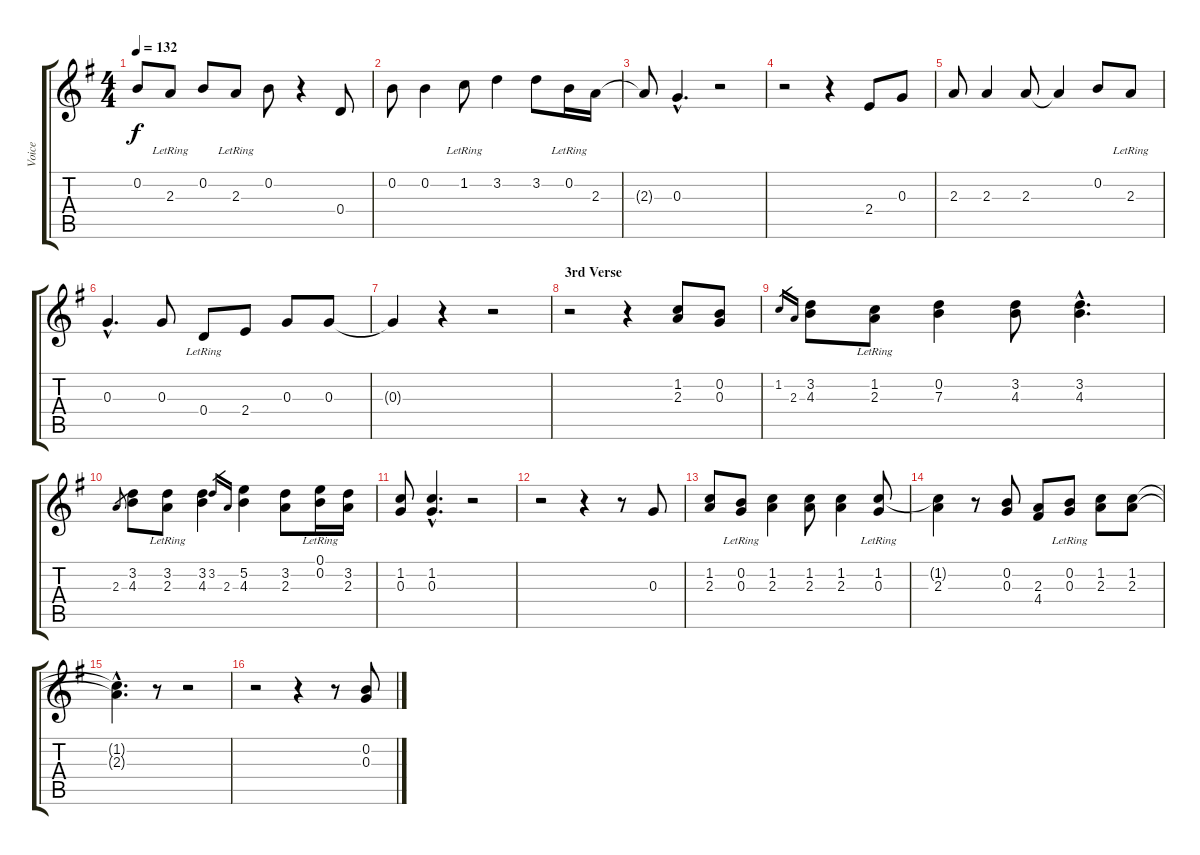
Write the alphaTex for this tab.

\track ("Voice" "Voice") {instrument electricguitarjazz}
\staff {score tabs}
\tuning (E4 B3 G3 D3 A2 E2) {hide}
\ts (4 4)
\tempo 132
\clef g2
\ks g
0.2.8{dy f} 2.3{lr}.8 0.2.8 2.3{lr}.8 0.2.8 r.4 0.4.8 |
0.2.8 0.2.4 1.2{lr}.8 3.2.4 3.2.8 0.2{lr}.16 2.3.16 |
2.3{t}.8 0.3{hac}.4{d} r.2 |
r.2 r.4 2.4.8 0.3.8 |
2.3.8 2.3.4 2.3.8 2.3{t}.4 0.2.8 2.3{lr}.8 |
0.3{hac}.4{d} 0.3.8 0.4{lr}.8 2.4.8 0.3.8 0.3.8 |
0.3{t}.4 r.4 r.2 |
\section ("" "3rd Verse")
r.2 r.4 (1.2 2.3).8 (0.2 0.3).8 |
1.2.16{gr} 2.3.16{gr} (3.2 4.3).8 (1.2{lr} 2.3{lr}).8 (0.2 7.3).4 (3.2 4.3).8 (3.2{hac} 4.3{hac}).4{d} |
2.3.8{gr} (3.2 4.3).8 (3.2{lr} 2.3{lr}).8 (3.2 4.3).4 3.2.16{gr} 2.3.16{gr} (5.2 4.3).4 (3.2 2.3).8 (0.1{lr} 0.2{lr}).16 (3.2 2.3).16 |
(1.2 0.3).8 (1.2{hac} 0.3{hac}).4{d} r.2 |
r.2 r.4 r.8 0.3.8 |
(1.2 2.3).8 (0.2{lr} 0.3{lr}).8 (1.2 2.3).4 (1.2 2.3).8 (1.2 2.3).4 (1.2 0.3{lr}).8 |
(1.2{t} 2.3).4 r.8 (0.2 0.3).8 (2.3 4.4).8 (0.2{lr} 0.3{lr}).8 (1.2 2.3).8 (1.2 2.3).8 |
(1.2{hac t} 2.3{hac t}).4{d} r.8 r.2 |
r.2 r.4 r.8 (0.2 0.3).8
